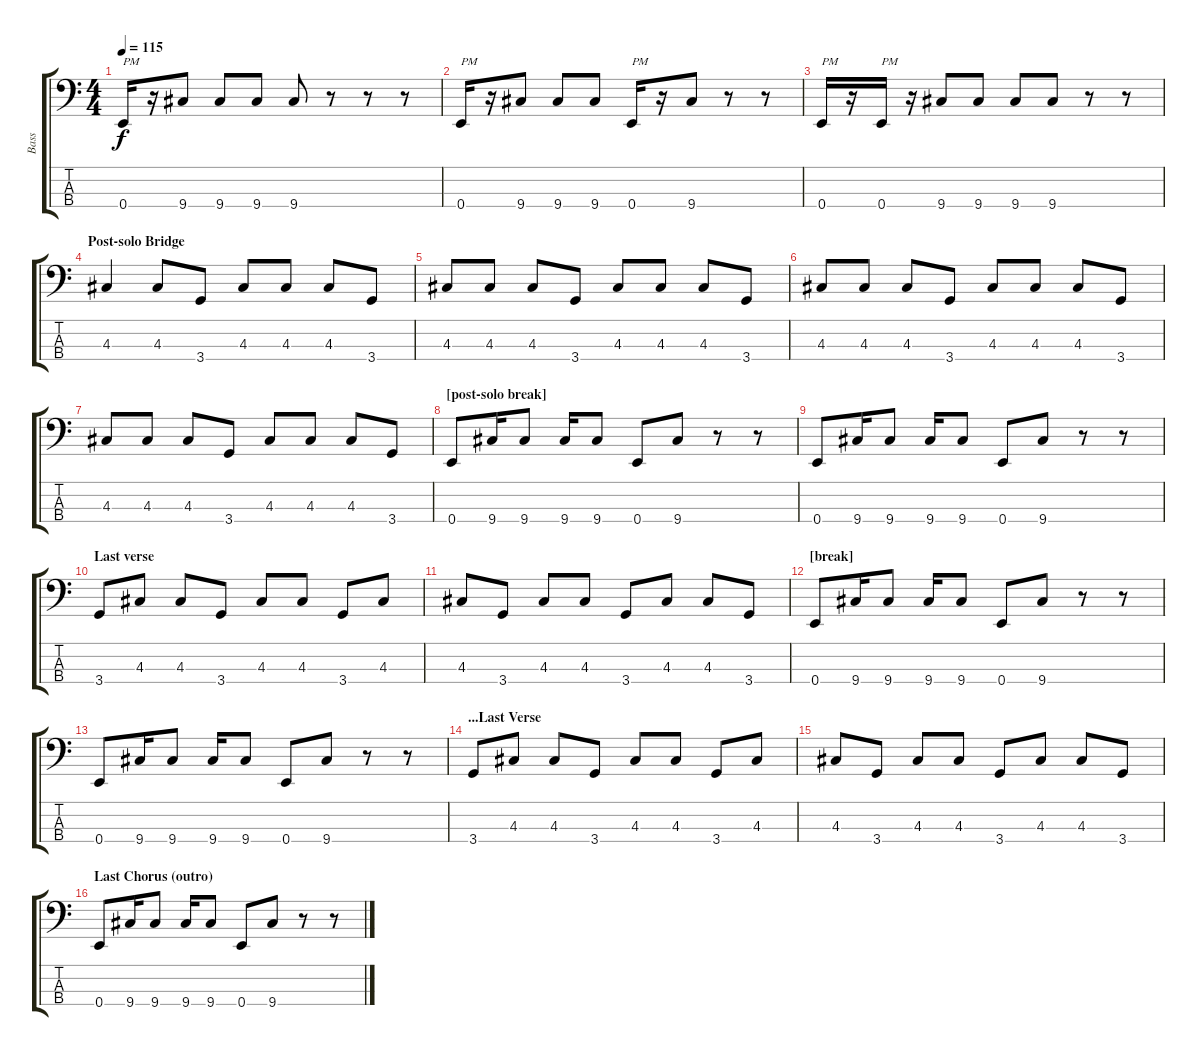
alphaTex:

\track ("Bass" "Bass") {instrument overdrivenguitar}
\staff {score tabs}
\tuning (G2 D2 A1 E1) {hide}
\ts (4 4)
\tempo 115
\clef f4
\ks c
0.4.16{txt "PM" dy f} r.16 9.4.8 9.4.8 9.4.8 9.4.8 r.8 r.8 r.8 |
0.4.16{txt "PM"} r.16 9.4.8 9.4.8 9.4.8 0.4.16{txt "PM"} r.16 9.4.8 r.8 r.8 |
0.4.16{txt "PM"} r.16 0.4.16{txt "PM"} r.16 9.4.8 9.4.8 9.4.8 9.4.8 r.8 r.8 |
\section ("" "Post-solo Bridge")
4.3.4 4.3.8 3.4.8 4.3.8 4.3.8 4.3.8 3.4.8 |
4.3.8 4.3.8 4.3.8 3.4.8 4.3.8 4.3.8 4.3.8 3.4.8 |
4.3.8 4.3.8 4.3.8 3.4.8 4.3.8 4.3.8 4.3.8 3.4.8 |
4.3.8 4.3.8 4.3.8 3.4.8 4.3.8 4.3.8 4.3.8 3.4.8 |
\section ("" "[post-solo break]")
0.4.8 9.4.16 9.4.8 9.4.16 9.4.8 0.4.8 9.4.8 r.8 r.8 |
0.4.8 9.4.16 9.4.8 9.4.16 9.4.8 0.4.8 9.4.8 r.8 r.8 |
\section ("" "Last verse")
3.4.8 4.3.8 4.3.8 3.4.8 4.3.8 4.3.8 3.4.8 4.3.8 |
4.3.8 3.4.8 4.3.8 4.3.8 3.4.8 4.3.8 4.3.8 3.4.8 |
\section ("" "[break]")
0.4.8 9.4.16 9.4.8 9.4.16 9.4.8 0.4.8 9.4.8 r.8 r.8 |
0.4.8 9.4.16 9.4.8 9.4.16 9.4.8 0.4.8 9.4.8 r.8 r.8 |
\section ("" "...Last Verse")
3.4.8 4.3.8 4.3.8 3.4.8 4.3.8 4.3.8 3.4.8 4.3.8 |
4.3.8 3.4.8 4.3.8 4.3.8 3.4.8 4.3.8 4.3.8 3.4.8 |
\section ("" "Last Chorus (outro)")
0.4.8 9.4.16 9.4.8 9.4.16 9.4.8 0.4.8 9.4.8 r.8 r.8
